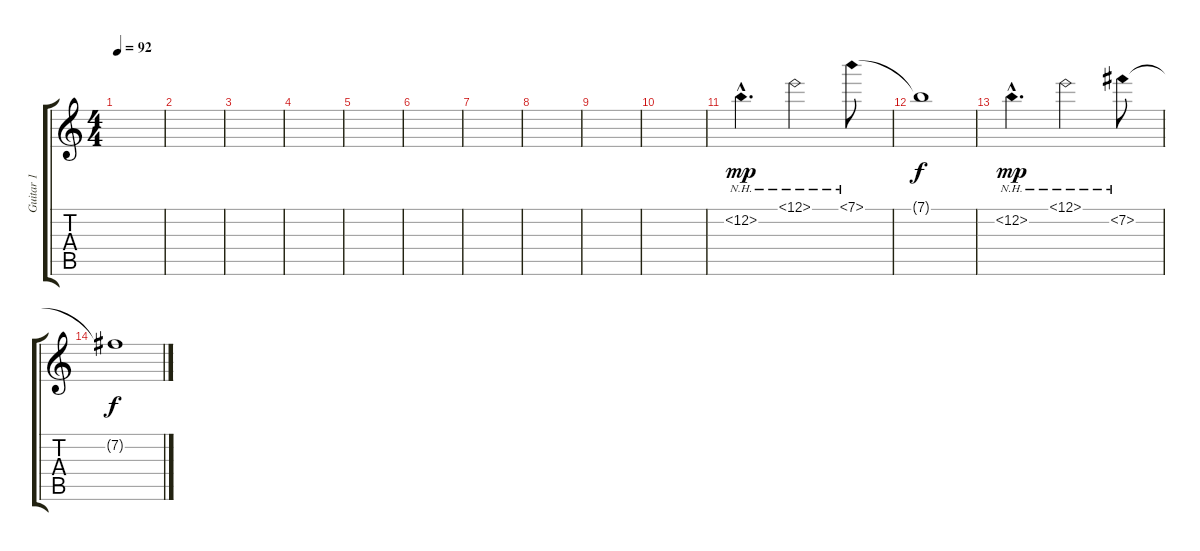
\track ("Guitar 1" "Guitar 1") {instrument electricguitarjazz}
\staff {score tabs}
\tuning (E4 B3 G3 D3 A2 E2) {hide}
\ts (4 4)
\tempo 92
\clef g2
\ks c
|
|
|
|
|
|
|
|
|
|
12.2{nh hac}.4{d dy mp} 12.1{nh}.2 7.1{nh}.8 |
7.1{t}.1{dy f} |
12.2{nh hac}.4{d dy mp} 12.1{nh}.2 7.2{nh}.8 |
7.2{t}.1{dy f}
